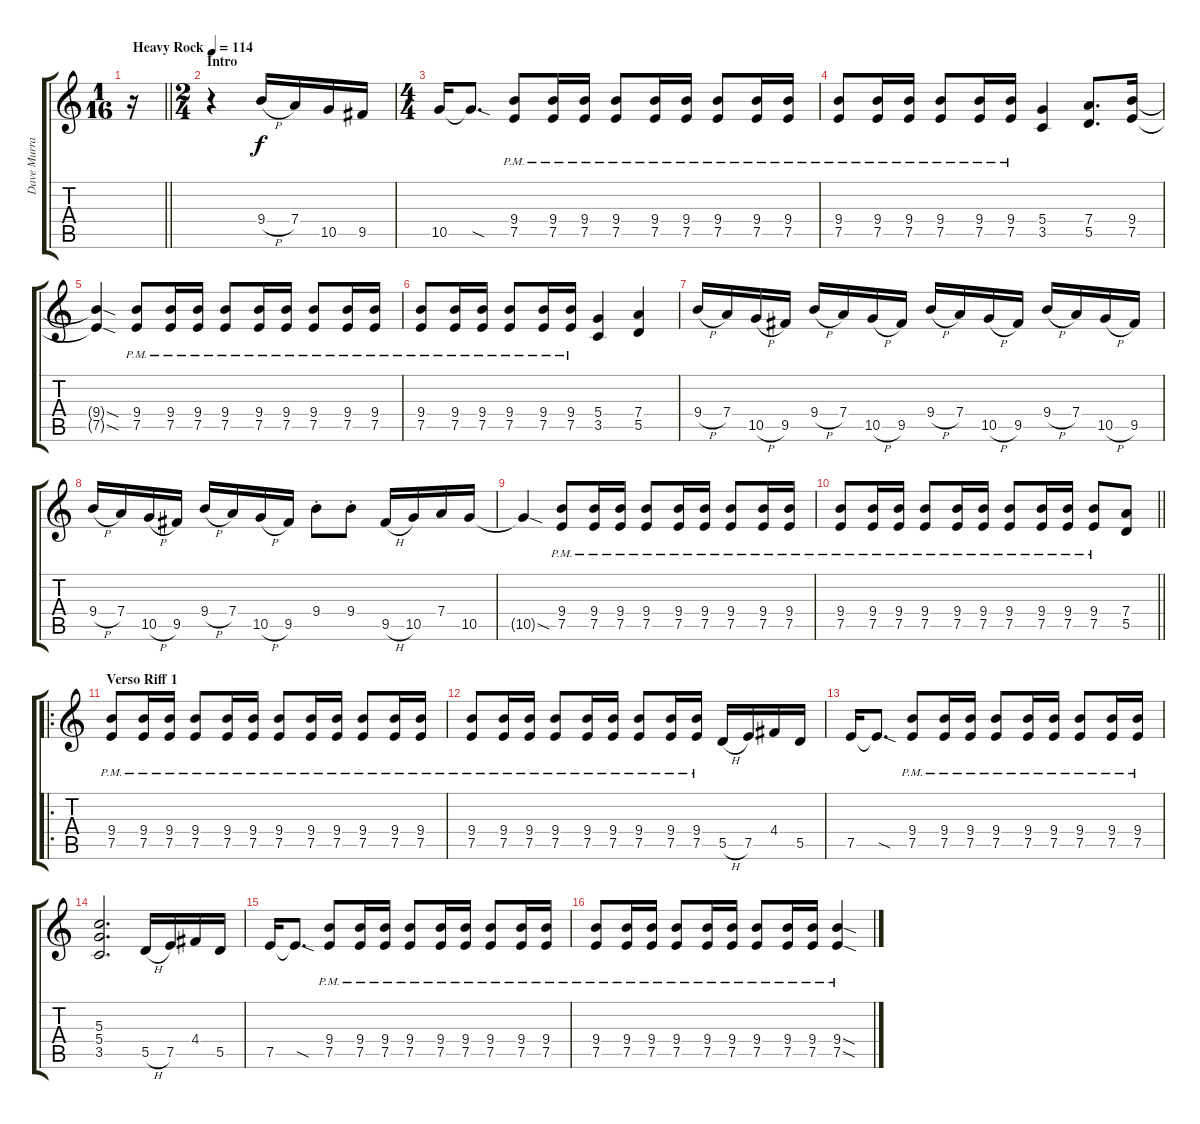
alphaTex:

\track ("Dave Murray" "Dave Murra") {instrument distortionguitar}
\staff {score tabs}
\tuning (E4 B3 G3 D3 A2 E2) {hide}
\ts (1 16)
\tempo (114 "Heavy Rock")
\clef g2
\barLineRight lightlight
\ks c
r.16{dy f instrument distortionguitar} |
\ts (2 4)
\section ("" "Intro")
r.4 9.4{h}.16 7.4.16 10.5.16 9.5.16 |
\ts (4 4)
10.5.16 10.5{sod t}.8{d} (9.4{pm} 7.5{pm}).8 (9.4{pm} 7.5{pm}).16 (9.4{pm} 7.5{pm}).16 (9.4{pm} 7.5{pm}).8 (9.4{pm} 7.5{pm}).16 (9.4{pm} 7.5{pm}).16 (9.4{pm} 7.5{pm}).8 (9.4{pm} 7.5{pm}).16 (9.4{pm} 7.5{pm}).16 |
(9.4{pm} 7.5{pm}).8 (9.4{pm} 7.5{pm}).16 (9.4{pm} 7.5{pm}).16 (9.4{pm} 7.5{pm}).8 (9.4{pm} 7.5{pm}).16 (9.4{pm} 7.5{pm}).16 (5.4 3.5).4 (7.4 5.5).8{d} (9.4 7.5).16 |
(9.4{sod t} 7.5{sod t}).4 (9.4{pm} 7.5{pm}).8 (9.4{pm} 7.5{pm}).16 (9.4{pm} 7.5{pm}).16 (9.4{pm} 7.5{pm}).8 (9.4{pm} 7.5{pm}).16 (9.4{pm} 7.5{pm}).16 (9.4{pm} 7.5{pm}).8 (9.4{pm} 7.5{pm}).16 (9.4{pm} 7.5{pm}).16 |
(9.4{pm} 7.5{pm}).8 (9.4{pm} 7.5{pm}).16 (9.4{pm} 7.5{pm}).16 (9.4{pm} 7.5{pm}).8 (9.4{pm} 7.5{pm}).16 (9.4{pm} 7.5{pm}).16 (5.4 3.5).4 (7.4 5.5).4 |
9.4{h}.16 7.4.16 10.5{h}.16 9.5.16 9.4{h}.16 7.4.16 10.5{h}.16 9.5.16 9.4{h}.16 7.4.16 10.5{h}.16 9.5.16 9.4{h}.16 7.4.16 10.5{h}.16 9.5.16 |
9.4{h}.16 7.4.16 10.5{h}.16 9.5.16 9.4{h}.16 7.4.16 10.5{h}.16 9.5.16 9.4{st}.8 9.4{st}.8 9.5{h}.16 10.5.16 7.4.16 10.5.16 |
10.5{sod t}.4 (9.4{pm} 7.5{pm}).8 (9.4{pm} 7.5{pm}).16 (9.4{pm} 7.5{pm}).16 (9.4{pm} 7.5{pm}).8 (9.4{pm} 7.5{pm}).16 (9.4{pm} 7.5{pm}).16 (9.4{pm} 7.5{pm}).8 (9.4{pm} 7.5{pm}).16 (9.4{pm} 7.5{pm}).16 |
\barLineRight lightlight
(9.4{pm} 7.5{pm}).8 (9.4{pm} 7.5{pm}).16 (9.4{pm} 7.5{pm}).16 (9.4{pm} 7.5{pm}).8 (9.4{pm} 7.5{pm}).16 (9.4{pm} 7.5{pm}).16 (9.4{pm} 7.5{pm}).8 (9.4{pm} 7.5{pm}).16 (9.4{pm} 7.5{pm}).16 (9.4{pm} 7.5{pm}).8 (7.4 5.5).8 |
\ro
\section ("" "Verso Riff 1")
(9.4{pm} 7.5{pm}).8 (9.4{pm} 7.5{pm}).16 (9.4{pm} 7.5{pm}).16 (9.4{pm} 7.5{pm}).8 (9.4{pm} 7.5{pm}).16 (9.4{pm} 7.5{pm}).16 (9.4{pm} 7.5{pm}).8 (9.4{pm} 7.5{pm}).16 (9.4{pm} 7.5{pm}).16 (9.4{pm} 7.5{pm}).8 (9.4{pm} 7.5{pm}).16 (9.4{pm} 7.5{pm}).16 |
(9.4{pm} 7.5{pm}).8 (9.4{pm} 7.5{pm}).16 (9.4{pm} 7.5{pm}).16 (9.4{pm} 7.5{pm}).8 (9.4{pm} 7.5{pm}).16 (9.4{pm} 7.5{pm}).16 (9.4{pm} 7.5{pm}).8 (9.4{pm} 7.5{pm}).16 (9.4{pm} 7.5{pm}).16 5.5{h}.16 7.5.16 4.4.16 5.5.16 |
7.5.16 7.5{sod t}.8{d} (9.4{pm} 7.5{pm}).8 (9.4{pm} 7.5{pm}).16 (9.4{pm} 7.5{pm}).16 (9.4{pm} 7.5{pm}).8 (9.4{pm} 7.5{pm}).16 (9.4{pm} 7.5{pm}).16 (9.4{pm} 7.5{pm}).8 (9.4{pm} 7.5{pm}).16 (9.4{pm} 7.5{pm}).16 |
(5.3 5.4 3.5).2{d} 5.5{h}.16 7.5.16 4.4.16 5.5.16 |
7.5.16 7.5{sod t}.8{d} (9.4{pm} 7.5{pm}).8 (9.4{pm} 7.5{pm}).16 (9.4{pm} 7.5{pm}).16 (9.4{pm} 7.5{pm}).8 (9.4{pm} 7.5{pm}).16 (9.4{pm} 7.5{pm}).16 (9.4{pm} 7.5{pm}).8 (9.4{pm} 7.5{pm}).16 (9.4{pm} 7.5{pm}).16 |
(9.4{pm} 7.5{pm}).8 (9.4{pm} 7.5{pm}).16 (9.4{pm} 7.5{pm}).16 (9.4{pm} 7.5{pm}).8 (9.4{pm} 7.5{pm}).16 (9.4{pm} 7.5{pm}).16 (9.4{pm} 7.5{pm}).8 (9.4{pm} 7.5{pm}).16 (9.4{pm} 7.5{pm}).16 (9.4{sod pm} 7.5{sod pm}).4
